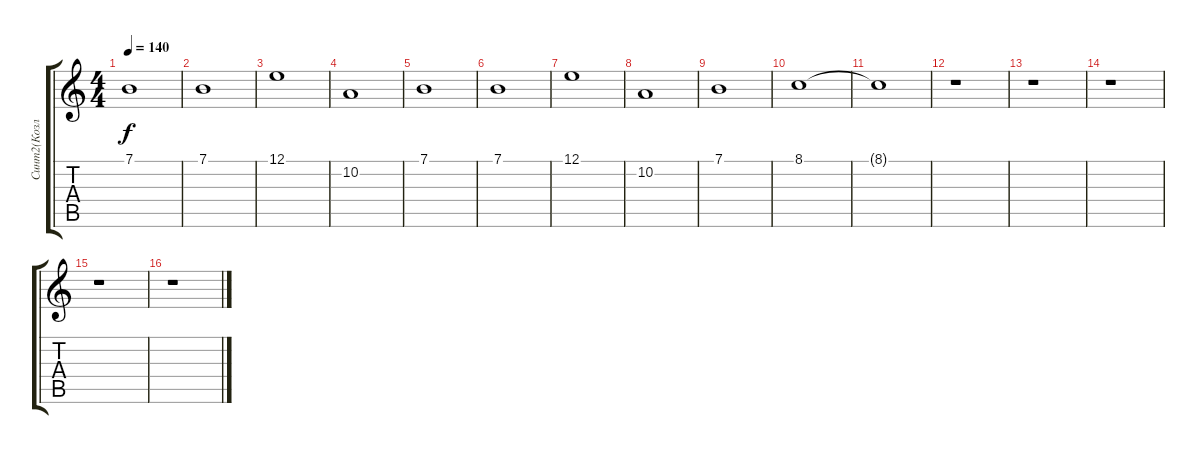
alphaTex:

\track ("Синт2(Козлов)" "Синт2(Козл") {instrument fx1rain}
\staff {score tabs}
\tuning (E4 B3 G3 D3 A2 E2) {hide}
\ts (4 4)
\tempo 140
\clef g2
\ks c
7.1.1{dy f} |
7.1.1 |
12.1.1 |
10.2.1 |
7.1.1 |
7.1.1 |
12.1.1 |
10.2.1 |
7.1.1 |
8.1.1 |
8.1{t}.1 |
r.1 |
r.1 |
r.1 |
r.1 |
r.1
